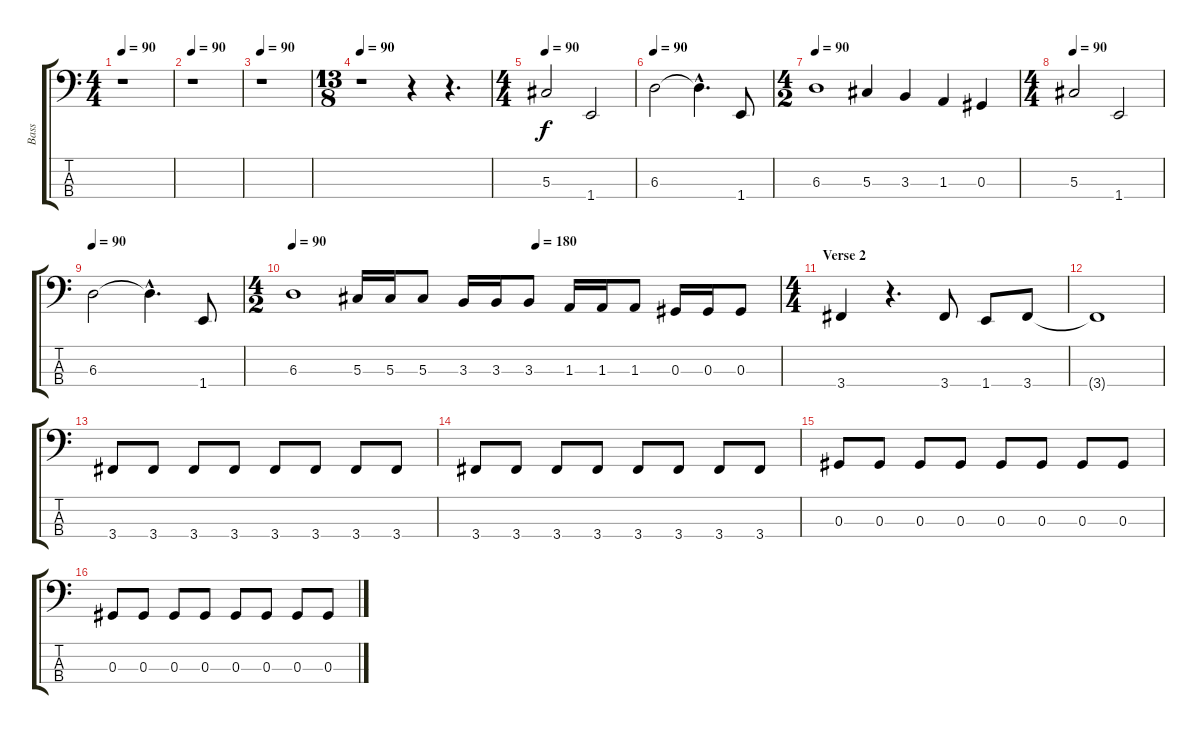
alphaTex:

\track ("Bass" "Bass") {instrument electricbassfinger}
\staff {score tabs}
\tuning (Gb2 Db2 Ab1 Eb1) {hide}
\ts (4 4)
\tempo 90
\clef f4
\ks c
r.1{dy f} |
\tempo 90
r.1 |
\tempo 90
r.1 |
\ts (13 8)
\tempo 90
r.1 r.4 r.4{d} |
\ts (4 4)
\tempo 90
5.3.2 1.4.2 |
\tempo 90
6.3.2 6.3{hac t}.4{d} 1.4.8 |
\ts (4 2)
\tempo 90
6.3.1 5.3.4 3.3.4 1.3.4 0.3.4 |
\ts (4 4)
\tempo 90
5.3.2 1.4.2 |
\tempo 90
6.3.2 6.3{hac t}.4{d} 1.4.8 |
\ts (4 2)
\tempo 90
\tempo (180 0.5)
6.3.1 5.3.16 5.3.16 5.3.8 3.3.16 3.3.16 3.3.8 1.3.16 1.3.16 1.3.8 0.3.16 0.3.16 0.3.8 |
\ts (4 4)
\section ("" "Verse 2")
3.4.4 r.4{d} 3.4.8 1.4.8 3.4.8 |
3.4{t}.1 |
3.4.8 3.4.8 3.4.8 3.4.8 3.4.8 3.4.8 3.4.8 3.4.8 |
3.4.8 3.4.8 3.4.8 3.4.8 3.4.8 3.4.8 3.4.8 3.4.8 |
0.3.8 0.3.8 0.3.8 0.3.8 0.3.8 0.3.8 0.3.8 0.3.8 |
0.3.8 0.3.8 0.3.8 0.3.8 0.3.8 0.3.8 0.3.8 0.3.8
